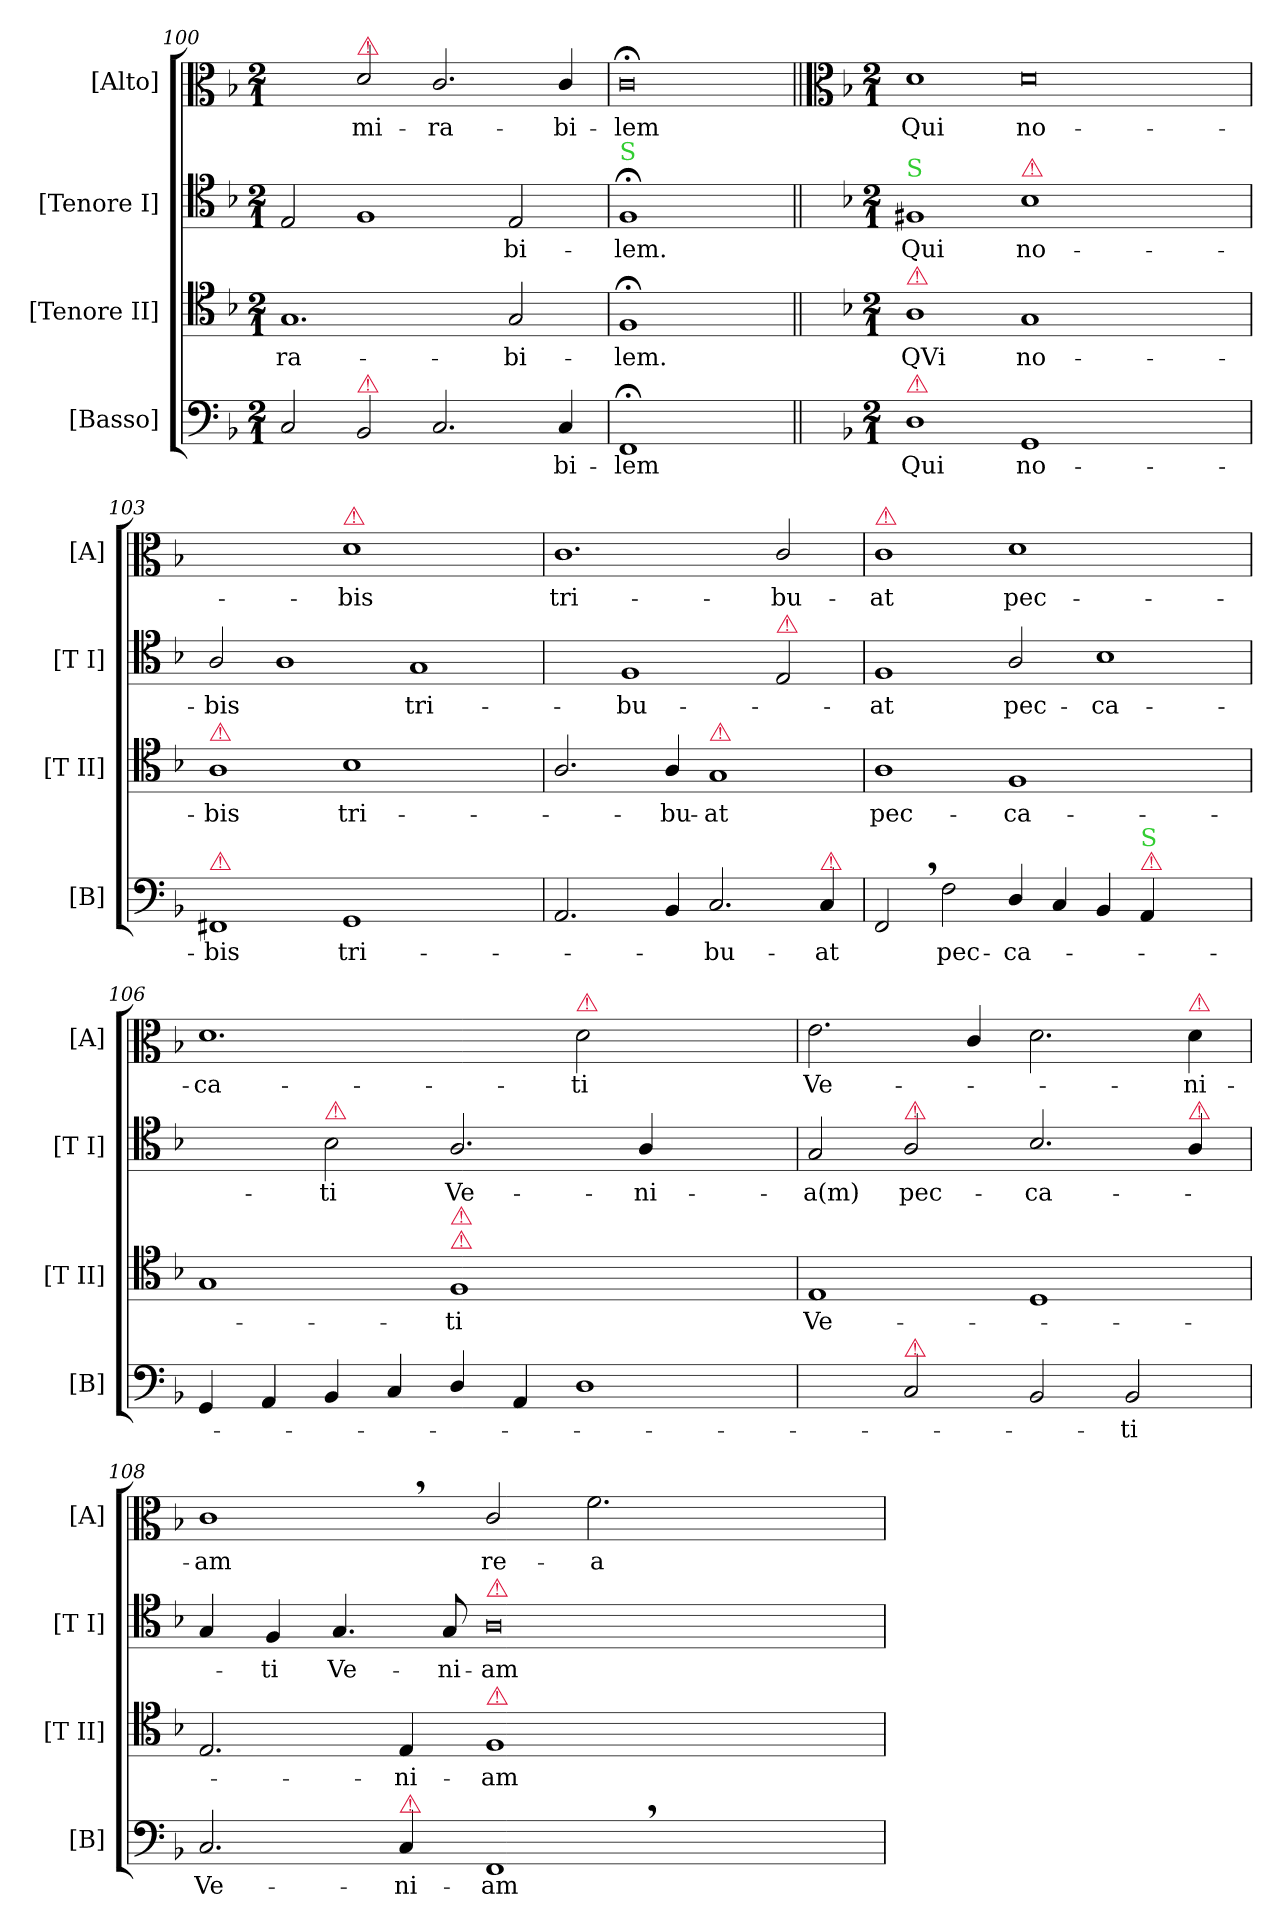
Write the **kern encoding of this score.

**kern	**text	**kern	**text	**kern	**text	**kern	**text
*part4	*part4	*part3	*part3	*part2	*part2	*part1	*part1
*staff4	*staff4	*staff3	*staff3	*staff2	*staff2	*staff1	*staff1
*I"[Basso]	*	*I"[Tenore II]	*	*I"[Tenore I]	*	*I"[Alto]	*
*I'[B]	*	*I'[T II]	*	*I'[T I]	*	*I'[A]	*
*clefF4	*	*clefC4	*	*clefC4	*	*clefC3	*
*k[b-]	*	*k[b-]	*	*k[b-]	*	*k[b-]	*
*M2/1	*	*M2/1	*	*M2/1	*	*M2/1	*
=100	=100	=100	=100	=100	=100	=100	=100
2C/	.	1.G/	-ra-	2E/	.	2ryy	.
!	!	!	!	!	!	!LO:TX:a:color=crimson:t=⚠	!
!LO:TX:a:color=crimson:t=⚠	!	!	!	!	!	!	!
!	!	!	!	!	!	!	!LO:LY:i
2BB-/	.	.	.	1F/	.	2d/	-mi-
!	!	!	!	!	!	!	!LO:LY:i
2.C/	.	.	.	.	.	2.c/	-ra-
.	.	2G/	-bi-	2E/	-bi-	.	.
!	!	!	!	!	!	!	!LO:LY:i
4C/	-bi-	.	.	.	.	4c/	-bi-
=101	=101	=101	=101	=101	=101	=101	=101
!	!	!	!	!LO:TX:a:color=limegreen:t=S	!	!	!
!LO:N:vis=1	!	!LO:N:vis=1	!	!LO:N:vis=1	!	!	!LO:LY:i
0FF;</	-lem	0F;</	-lem.	0F;</	lem.	0c;\	lem
=102||	=102||	=102||	=102||	=102||	=102||	=102||	=102||
*	*	*	*	*	*	*clefC3	*
*	*	*	*	*	*	*k[b-]	*
*M2/1	*	*M2/1	*	*M2/1	*	*M2/1	*
!	!	!	!	!LO:TX:a:color=limegreen:t=S	!	!	!
!	!	!LO:TX:a:color=crimson:t=⚠	!	!	!	!	!
!LO:TX:a:color=crimson:t=⚠	!	!	!	!	!	!	!
1D\	Qui	1A\	QVi	1F#X/	Qui	1d\	Qui
!	!	!	!	!LO:TX:a:color=crimson:t=⚠	!	!	!
1GG/	no-	1G/	no-	1B-\	no-	0d\	no-
1ryy	.	1ryy	.	1ryy	.	.	.
=103	=103	=103	=103	=103	=103	=103	=103
!	!	!LO:TX:a:color=crimson:t=⚠	!	!	!	!	!
!LO:TX:a:color=crimson:t=⚠	!	!	!	!	!	!	!
1FF#X/	-bis	1A\	-bis	2A/	-bis	1ryy	.
.	.	.	.	1A\	.	.	.
!	!	!	!	!	!	!LO:TX:a:color=crimson:t=⚠	!
1GG/	tri-	1B-\	tri-	.	.	1d\	-bis
.	.	.	.	1G/	tri-	.	.
2ryy	.	2ryy	.	.	.	2ryy	.
=104	=104	=104	=104	=104	=104	=104	=104
2.AA/	.	2.A/	.	2ryy	.	1.c\	tri-
.	.	.	.	1F/	-bu-	.	.
4BB-/	.	4A/	-bu-	.	.	.	.
!	!	!LO:TX:a:color=crimson:t=⚠	!	!	!	!	!
2.C/	-bu-	1G/	-at	.	.	.	.
!	!	!	!	!LO:TX:a:color=crimson:t=⚠	!	!	!
.	.	.	.	2E/	.	2c/	-bu-
!LO:TX:a:color=crimson:t=⚠	!	!	!	!	!	!	!
4C/	-at	.	.	.	.	.	.
=105	=105	=105	=105	=105	=105	=105	=105
!	!	!	!	!	!	!LO:TX:a:color=crimson:t=⚠	!
2FF,/	.	1A\	pec-	1F/	-at	1c\	-at
2F\	pec-	.	.	.	.	.	.
4D/	-ca-	1F/	-ca-	2A/	pec-	1d\	pec-
4C/	.	.	.	.	.	.	.
4BB-/	.	.	.	1B-\	-ca-	.	.
!LO:TX:a:color=crimson:t=⚠	!	!	!	!	!	!	!
!LO:TX:a:color=limegreen:t=S	!	!	!	!	!	!	!
4AA/	.	.	.	.	.	.	.
2ryy	.	2ryy	.	.	.	2ryy	.
=106	=106	=106	=106	=106	=106	=106	=106
4GG/	.	1G/	.	2ryy	.	1.d\	-ca-
4AA/	.	.	.	.	.	.	.
!	!	!	!	!LO:TX:a:color=crimson:t=⚠	!	!	!
4BB-/	.	.	.	2B-\	-ti	.	.
4C/	.	.	.	.	.	.	.
!	!	!LO:TX:a:color=crimson:t=⚠	!	!	!	!	!
!	!	!LO:TX:a:color=crimson:t=⚠	!	!	!	!	!
4D/	.	1F/	-ti	2.A/	Ve-	.	.
4AA/	.	.	.	.	.	.	.
!	!	!	!	!	!	!LO:TX:a:color=crimson:t=⚠	!
1D\	.	.	.	.	.	2d\	-ti
.	.	.	.	4A/	-ni-	.	.
.	.	2ryy	.	2ryy	.	2ryy	.
=107	=107	=107	=107	=107	=107	=107	=107
2ryy	.	1E/	Ve-	2G/	-a(m)	2.e\	Ve-
!	!	!	!	!LO:TX:a:color=crimson:t=⚠	!	!	!
!LO:TX:a:color=crimson:t=⚠	!	!	!	!	!	!	!
2C/	.	.	.	2A/	pec-	.	.
.	.	.	.	.	.	4c/	.
2BB-/	.	1D/	.	2.B-/	-ca-	2.d\	.
2BB-/	-ti	.	.	.	.	.	.
!	!	!	!	!	!	!LO:TX:a:color=crimson:t=⚠	!
!	!	!	!	!LO:TX:a:color=crimson:t=⚠	!	!	!
.	.	.	.	4A/	.	4d\	-ni-
=108	=108	=108	=108	=108	=108	=108	=108
2.C/	Ve-	2.E/	.	4G/	.	1c,\	-am
.	.	.	.	4F/	-ti	.	.
.	.	.	.	4.G/	Ve-	.	.
!LO:TX:a:color=crimson:t=⚠	!	!	!	!	!	!	!
4C/	-ni-	4E/	-ni-	.	.	.	.
.	.	.	.	8G/	-ni-	.	.
!	!	!	!	!LO:TX:a:color=crimson:t=⚠	!	!	!
!	!	!LO:TX:a:color=crimson:t=⚠	!	!	!	!	!
1FF,/	-am	1F/	-am	0A\	-am	2c/	re-
.	.	.	.	.	.	2.f\	-a-
1ryy	.	1ryy	.	.	.	.	.
.	.	.	.	.	.	2.ryy	.
=	=	=	=	=	=	=	=
*-	*-	*-	*-	*-	*-	*-	*-
